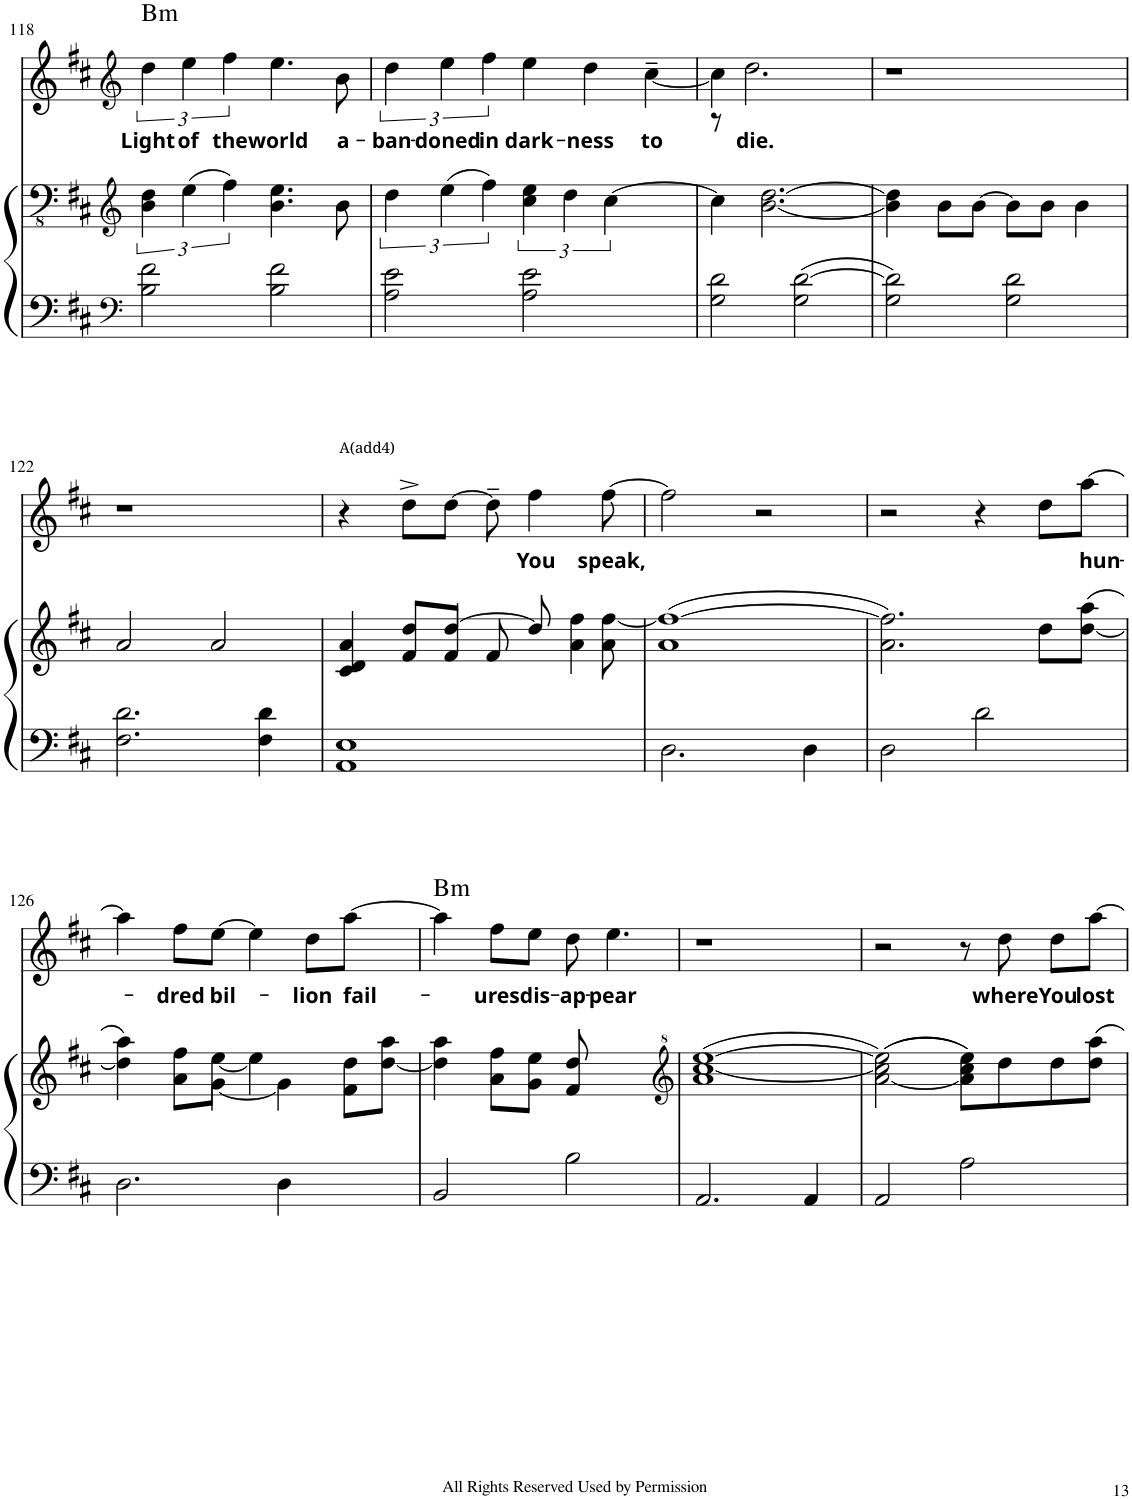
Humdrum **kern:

**kern	**kern	**kern	**text	**harte
*part2	*part2	*part1	*part1	*part1
*staff3	*staff2	*staff1	*staff1	*
!!LO:PB:g=z
*clefF4	*clefG2	*clefG2	*	*
*k[f#c#]	*k[f#c#]	*k[f#c#]	*	*
*M2/2	*M2/2	*M4/4	*	*
=118	=118	=118	=118	=118
!	!	!	!LO:LY:b	!LO:H:kt=m
2B\ 2f#\	6b\ 6dd\	6dd\	Light	B:min
!	!	!	!LO:LY:b	!
.	(6ee\	6ee\	of	.
!	!	!	!LO:LY:b	!
.	6ff#\)	6ff#\	the	.
!	!	!	!LO:LY:b	!
2B\ 2f#\	4.b\ 4.ee\	4.ee\	world	.
!	!	!	!LO:LY:b	!
.	8b\	8b\	a-	.
=119	=119	=119	=119	=119
!	!	!	!LO:LY:b	!
2A\ 2e\	6dd\	6dd\	-ban-	.
!	!	!	!LO:LY:b	!
.	(6ee\	6ee\	-doned	.
!	!	!	!LO:LY:b	!
.	6ff#\)	6ff#\	in	.
!	!	!	!LO:LY:b	!
2A\ 2e\	6cc#\ 6ee\	4ee\	dark-	.
.	6dd\	.	.	.
!	!	!	!LO:LY:b	!
.	.	4dd\	-ness	.
.	[6cc#\	.	.	.
!	!	!	!LO:LY:b	!
4ryy	4ryy	[4cc#~\	to	.
=120	=120	=120	=120	=120
*	*	*^	*	*
2G\ 2d\	4cc#\]	4cc#\]	8r	.	.
!	!	!	!	!LO:LY:b	!
.	.	.	2.dd\	die.	.
.	[2.b\ [2.dd\	2.ryy	.	.	.
2G\ [2d\	.	.	.	.	.
.	.	.	8ryy	.	.
*	*	*v	*v	*	*
=121	=121	=121	=121	=121
2G\ 2d\]	4b\] 4dd\]	1r	.	.
.	8b\L	.	.	.
.	[8b\J	.	.	.
2G\ 2d\	8b\L]	.	.	.
.	8b\J	.	.	.
.	4b\	.	.	.
!!LO:LB:g=z
=122	=122	=122	=122	=122
2.F#\ 2.d\	2a/	1r	.	.
.	2a/	.	.	.
4F#\ 4d\	.	.	.	.
=123	=123	=123	=123	=123
*^	*^	*	*	*
!	!	!	!	!LO:TX:a:t=A(add4)	!	!
1AA	1E	4c#/ 4d/ 4a/	4.ryy	4r	.	.
.	.	8f#/ 8dd/L	.	8dd^\L	.	.
.	.	8f#/J	[4dd/	[8dd\J	.	.
.	.	8f#/	.	8dd~\]	.	.
!	!	!	!	!	!LO:LY:b	!
.	.	4ryy	8dd/]	4ff#\	-You	.
.	.	.	4a\ 4ff#\	.	.	.
!	!	!	!	!	!LO:LY:b	!
.	.	8a\ [8ff#\	.	[8ff#\	speak,	.
*v	*v	*	*	*	*	*
=124	=124	=124	=124	=124	=124
2.D\	(1ff#_	1a	2ff#\]	.	.
.	.	.	2r	.	.
4D\	.	.	.	.	.
*	*v	*v	*	*	*
=125	=125	=125	=125	=125
2D\	2.a\ 2.ff#\])	2r	.	.
2d\	.	4r	.	.
.	8dd\L	8dd\L	.	.
!	!	!	!LO:LY:b	!
.	([8dd\ 8aa\J	[8aa\J	hun-	.
!!LO:LB:g=z
=126	=126	=126	=126	=126
*^	*^	*	*	*
2.D\	8ryy	4dd\] 4aa\)	4.ryy	4aa\]	.	.
!	!	!	!	!	!LO:LY:b	!
*v	*v	*	*	*	*	*
.	8a\ 8ff#\L	.	8ff#\L	dred	.
!	!	!	!	!LO:LY:b	!
.	[8ee\J	[4g\	[8ee\J	bil-	.
.	4ee\]	.	4ee\]	.	.
*^	*	*	*	*	*
.	4D\	.	4g\]	.	.	.
!	!	!	!	!	!LO:LY:b	!
4ryy	.	4ryy	.	8dd\L	-lion	.
!	!	!	!	!	!LO:LY:b	!
.	8ryy	.	8f#\ 8dd\L	[8aa\J	fail-	.
8ryy	8ryy	8ryy	[8dd\ 8aa\J	8ryy	.	.
=127	=127	=127	=127	=127	=127	=127
!	!	!	!	!	!	!LO:H:kt=m
*v	*v	*	*	*	*	*
2BB/	1ryy	4dd\] 4aa\	4aa\]	.	B:min
!	!	!	!	!LO:LY:b	!
.	.	8a\ 8ff#\L	8ff#\L	-ures	.
!	!	!	!	!LO:LY:b	!
.	.	8g\ 8ee\J	8ee\J	dis-	.
!	!	!	!	!LO:LY:b	!
8ryy	.	8f#/ 8dd/	8dd\	-ap-	.
!	!	!	!	!LO:LY:b	!
2B\	.	2ryy	4.ee\	-pear	.
.	8ryy	.	8ryy	.	.
*	*v	*v	*	*	*
=128	=128	=128	=128	=128
*	*clefG^2	*	*	*
2.AA/	(1aa [1ccc# [1eee	1r	.	.
4AA/	.	.	.	.
=129	=129	=129	=129	=129
2AA/	(([2aa\ 2ccc#\] 2eee\])	2r	.	.
2A\	8aa\] 8ccc#\ 8eee\L))	8r	.	.
!	!	!	!LO:LY:b	!
.	8ddd\	8dd\	where	.
!	!	!	!LO:LY:b	!
.	8ddd\	8dd\L	You	.
!	!	!	!LO:LY:b	!
.	8ddd\ 8aaa\J	[8aa\J	lost	.
=	=	=	=	=
*-	*-	*-	*-	*-
